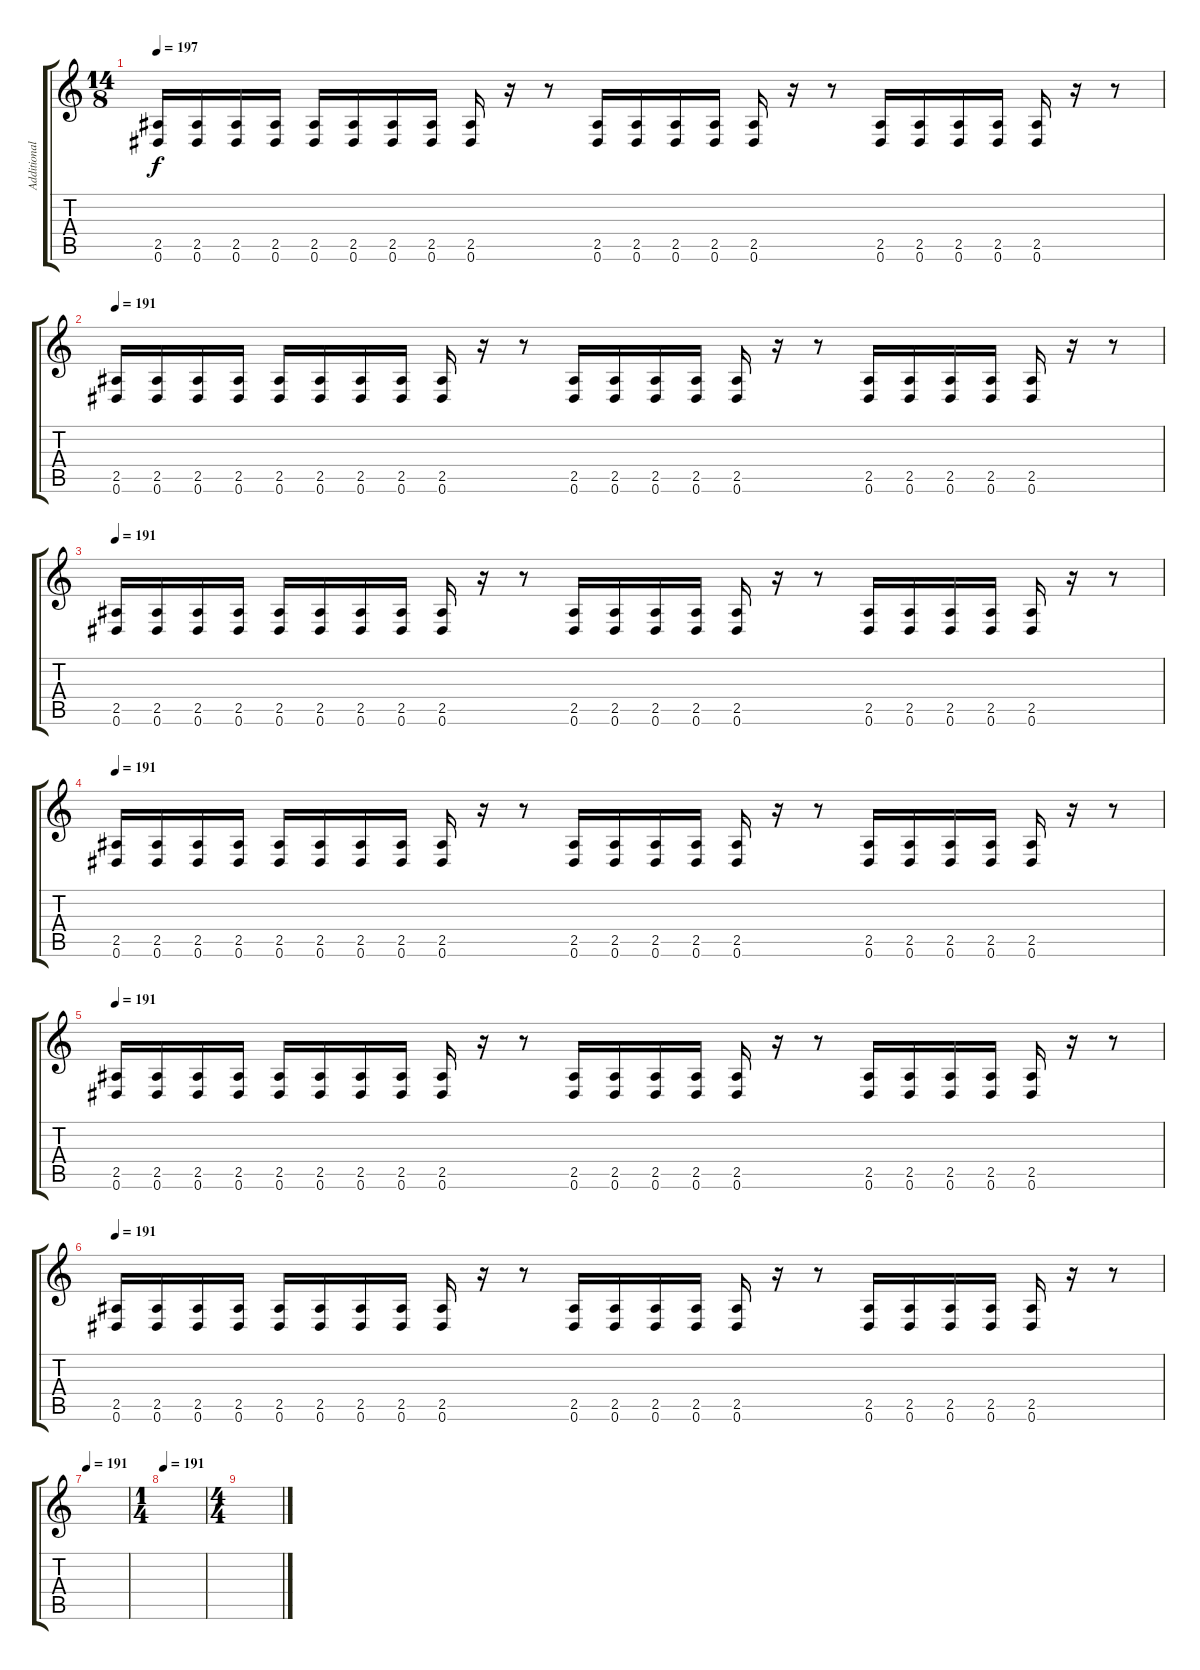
\track ("Additional" "Additional") {instrument distortionguitar}
\staff {score tabs}
\tuning (Eb4 Bb3 Gb3 Db3 Ab2 Eb2) {hide}
\ts (14 8)
\tempo 197
\tempo 191
\tempo 197
\clef g2
\ks c
(2.5 0.6).16{dy f instrument distortionguitar} (2.5 0.6).16 (2.5 0.6).16 (2.5 0.6).16 (2.5 0.6).16 (2.5 0.6).16 (2.5 0.6).16 (2.5 0.6).16 (2.5 0.6).16 r.16 r.8 (2.5 0.6).16 (2.5 0.6).16 (2.5 0.6).16 (2.5 0.6).16 (2.5 0.6).16 r.16 r.8 (2.5 0.6).16 (2.5 0.6).16 (2.5 0.6).16 (2.5 0.6).16 (2.5 0.6).16 r.16 r.8 |
\tempo 191
(2.5 0.6).16 (2.5 0.6).16 (2.5 0.6).16 (2.5 0.6).16 (2.5 0.6).16 (2.5 0.6).16 (2.5 0.6).16 (2.5 0.6).16 (2.5 0.6).16 r.16 r.8 (2.5 0.6).16 (2.5 0.6).16 (2.5 0.6).16 (2.5 0.6).16 (2.5 0.6).16 r.16 r.8 (2.5 0.6).16 (2.5 0.6).16 (2.5 0.6).16 (2.5 0.6).16 (2.5 0.6).16 r.16 r.8 |
\tempo 191
(2.5 0.6).16 (2.5 0.6).16 (2.5 0.6).16 (2.5 0.6).16 (2.5 0.6).16 (2.5 0.6).16 (2.5 0.6).16 (2.5 0.6).16 (2.5 0.6).16 r.16 r.8 (2.5 0.6).16 (2.5 0.6).16 (2.5 0.6).16 (2.5 0.6).16 (2.5 0.6).16 r.16 r.8 (2.5 0.6).16 (2.5 0.6).16 (2.5 0.6).16 (2.5 0.6).16 (2.5 0.6).16 r.16 r.8 |
\tempo 191
(2.5 0.6).16 (2.5 0.6).16 (2.5 0.6).16 (2.5 0.6).16 (2.5 0.6).16 (2.5 0.6).16 (2.5 0.6).16 (2.5 0.6).16 (2.5 0.6).16 r.16 r.8 (2.5 0.6).16 (2.5 0.6).16 (2.5 0.6).16 (2.5 0.6).16 (2.5 0.6).16 r.16 r.8 (2.5 0.6).16 (2.5 0.6).16 (2.5 0.6).16 (2.5 0.6).16 (2.5 0.6).16 r.16 r.8 |
\tempo 191
(2.5 0.6).16 (2.5 0.6).16 (2.5 0.6).16 (2.5 0.6).16 (2.5 0.6).16 (2.5 0.6).16 (2.5 0.6).16 (2.5 0.6).16 (2.5 0.6).16 r.16 r.8 (2.5 0.6).16 (2.5 0.6).16 (2.5 0.6).16 (2.5 0.6).16 (2.5 0.6).16 r.16 r.8 (2.5 0.6).16 (2.5 0.6).16 (2.5 0.6).16 (2.5 0.6).16 (2.5 0.6).16 r.16 r.8 |
\tempo 191
(2.5 0.6).16 (2.5 0.6).16 (2.5 0.6).16 (2.5 0.6).16 (2.5 0.6).16 (2.5 0.6).16 (2.5 0.6).16 (2.5 0.6).16 (2.5 0.6).16 r.16 r.8 (2.5 0.6).16 (2.5 0.6).16 (2.5 0.6).16 (2.5 0.6).16 (2.5 0.6).16 r.16 r.8 (2.5 0.6).16 (2.5 0.6).16 (2.5 0.6).16 (2.5 0.6).16 (2.5 0.6).16 r.16 r.8 |
\tempo 191
|
\ts (1 4)
\tempo 191
|
\ts (4 4)
